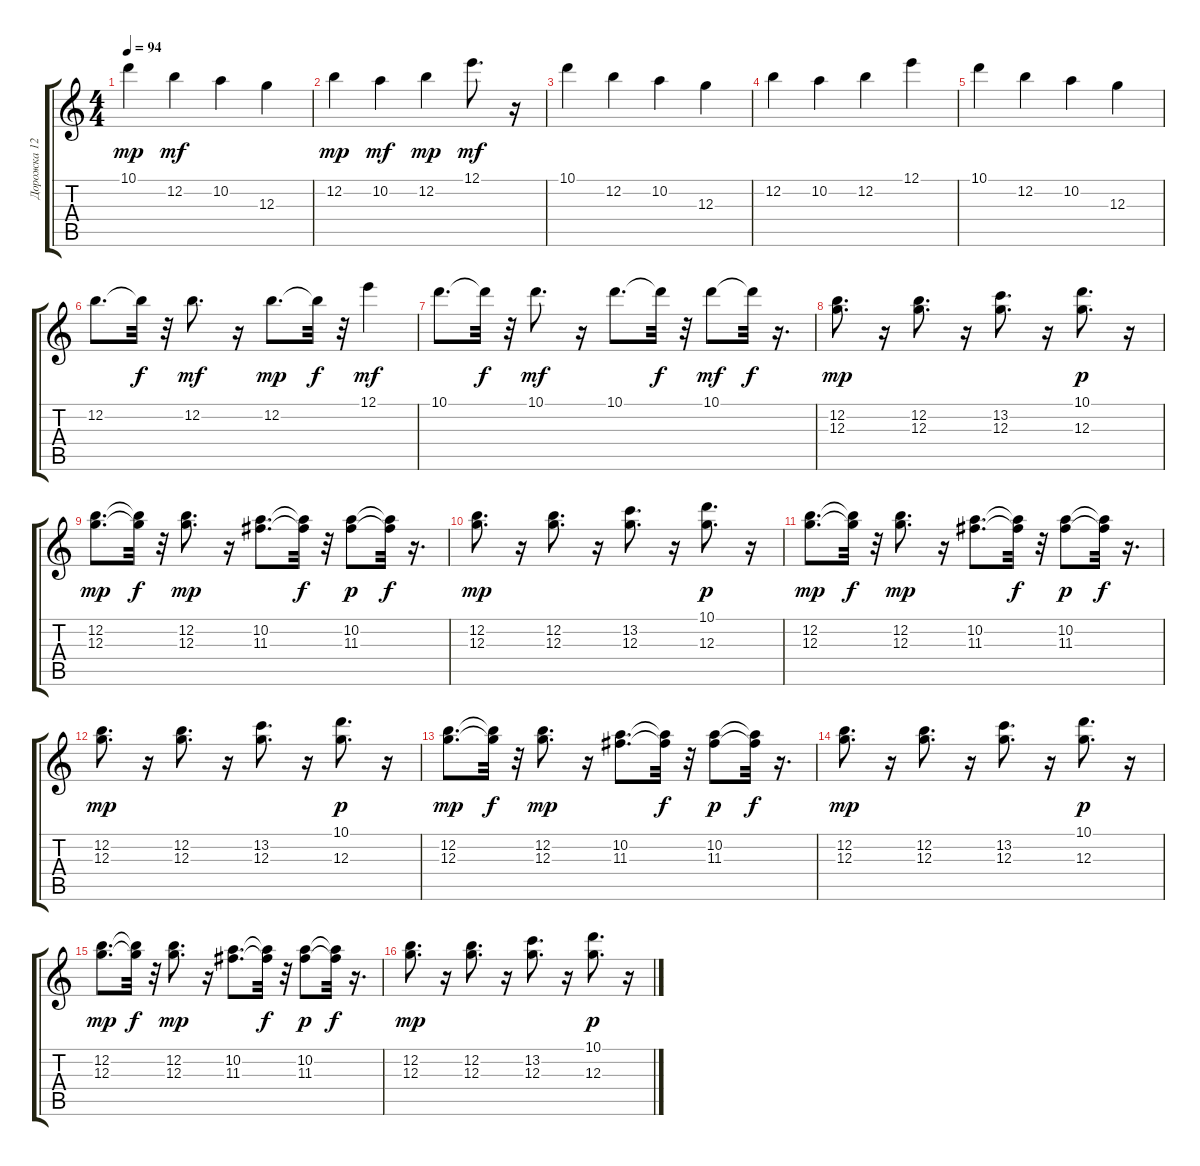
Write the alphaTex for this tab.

\track ("Дорожка 12" "Дорожка 12") {instrument electricguitarclean}
\staff {score tabs}
\tuning (E4 B3 G3 D3 A2 E2) {hide}
\ts (4 4)
\tempo 94
\clef g2
\ks c
10.1.4{dy mp} 12.2.4{dy mf} 10.2.4 12.3.4 |
12.2.4{dy mp} 10.2.4{dy mf} 12.2.4{dy mp} 12.1.8{d dy mf} r.16 |
10.1.4 12.2.4 10.2.4 12.3.4 |
12.2.4 10.2.4 12.2.4 12.1.4 |
10.1.4 12.2.4 10.2.4 12.3.4 |
12.2.8{d} 12.2{t}.32{dy f} r.32 12.2.8{d dy mf} r.16 12.2.8{d dy mp} 12.2{t}.32{dy f} r.32 12.1.4{dy mf} |
10.1.8{d} 10.1{t}.32{dy f} r.32 10.1.8{d dy mf} r.16 10.1.8{d} 10.1{t}.32{dy f} r.32 10.1.8{dy mf} 10.1{t}.32{dy f} r.16{d} |
(12.2 12.3).8{d dy mp} r.16 (12.2 12.3).8{d} r.16 (13.2 12.3).8{d} r.16 (10.1 12.3).8{d dy p} r.16 |
(12.2 12.3).8{d dy mp} (12.2{t} 12.3{t}).32{dy f} r.32 (12.2 12.3).8{d dy mp} r.16 (10.2 11.3).8{d} (10.2{t} 11.3{t}).32{dy f} r.32 (10.2 11.3).8{dy p} (10.2{t} 11.3{t}).32{dy f} r.16{d} |
(12.2 12.3).8{d dy mp} r.16 (12.2 12.3).8{d} r.16 (13.2 12.3).8{d} r.16 (10.1 12.3).8{d dy p} r.16 |
(12.2 12.3).8{d dy mp} (12.2{t} 12.3{t}).32{dy f} r.32 (12.2 12.3).8{d dy mp} r.16 (10.2 11.3).8{d} (10.2{t} 11.3{t}).32{dy f} r.32 (10.2 11.3).8{dy p} (10.2{t} 11.3{t}).32{dy f} r.16{d} |
(12.2 12.3).8{d dy mp} r.16 (12.2 12.3).8{d} r.16 (13.2 12.3).8{d} r.16 (10.1 12.3).8{d dy p} r.16 |
(12.2 12.3).8{d dy mp} (12.2{t} 12.3{t}).32{dy f} r.32 (12.2 12.3).8{d dy mp} r.16 (10.2 11.3).8{d} (10.2{t} 11.3{t}).32{dy f} r.32 (10.2 11.3).8{dy p} (10.2{t} 11.3{t}).32{dy f} r.16{d} |
(12.2 12.3).8{d dy mp} r.16 (12.2 12.3).8{d} r.16 (13.2 12.3).8{d} r.16 (10.1 12.3).8{d dy p} r.16 |
(12.2 12.3).8{d dy mp} (12.2{t} 12.3{t}).32{dy f} r.32 (12.2 12.3).8{d dy mp} r.16 (10.2 11.3).8{d} (10.2{t} 11.3{t}).32{dy f} r.32 (10.2 11.3).8{dy p} (10.2{t} 11.3{t}).32{dy f} r.16{d} |
(12.2 12.3).8{d dy mp} r.16 (12.2 12.3).8{d} r.16 (13.2 12.3).8{d} r.16 (10.1 12.3).8{d dy p} r.16
